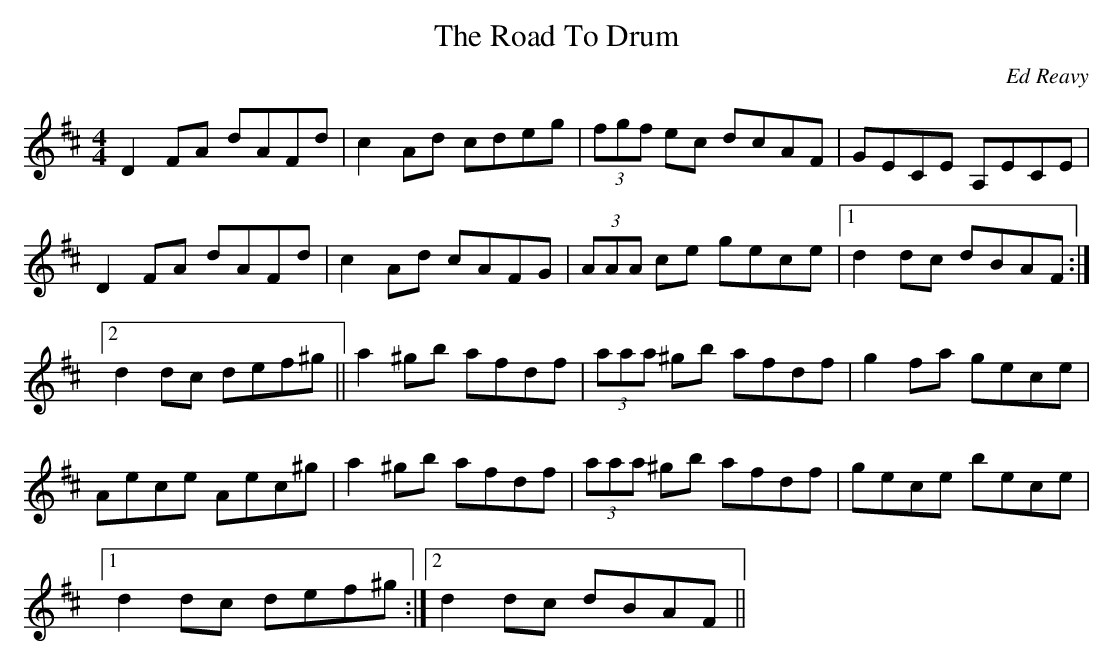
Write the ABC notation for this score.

X:1
T:The Road To Drum
C:Ed Reavy
M:4/4
L:1/8
K:D
D2 FA dAFd|c2 Ad cdeg|(3fgf ec dcAF|GECE A,ECE|
D2 FA dAFd|c2 Ad cAFG|(3AAA ce gece|1d2 dc dBAF:|
[2d2 dc def^g||a2 ^gb afdf|(3aaa ^gb afdf|g2 fa gece|
Aece Aec^g|a2 ^gb afdf|(3aaa ^gb afdf|gece bece|
[1d2 dc def^g:|2d2 dc dBAF||
